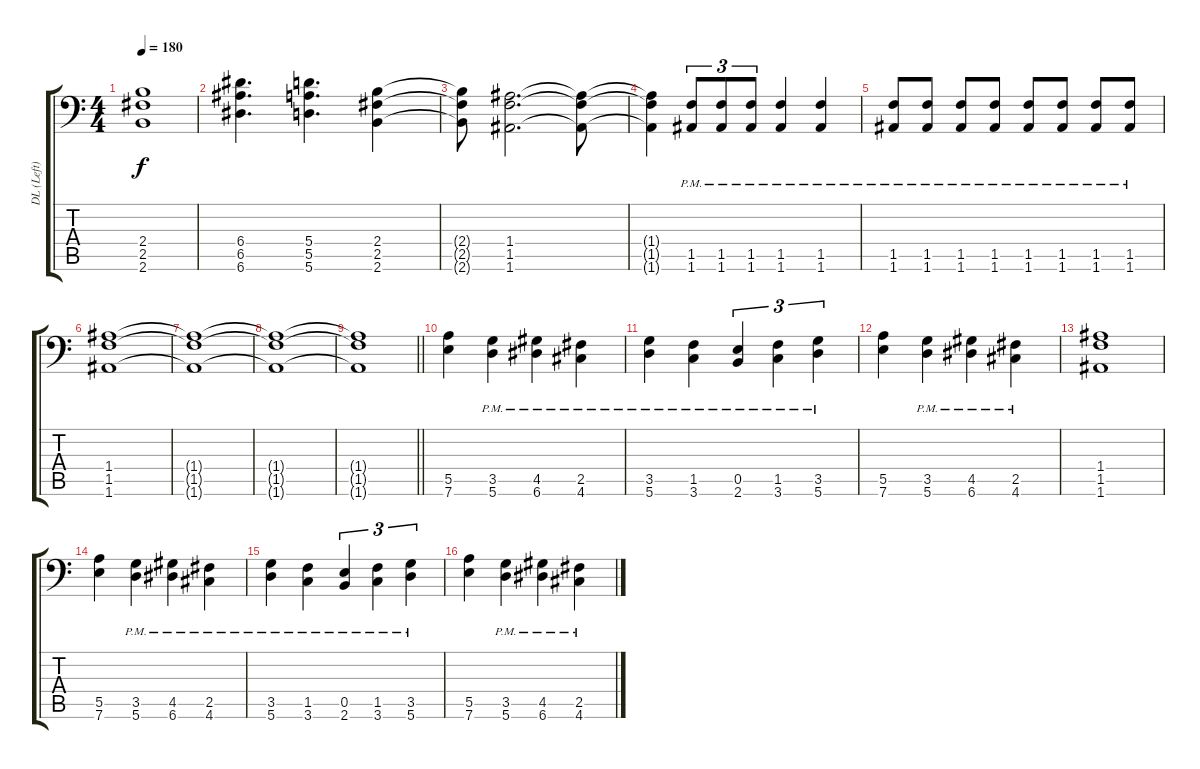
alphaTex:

\track ("DL (Left)" "DL (Left)") {instrument distortionguitar}
\staff {score tabs}
\tuning (B3 Gb3 D3 A2 E2 A1) {hide}
\ts (4 4)
\tempo 180
\clef f4
\ks c
(2.4{t} 2.5{t} 2.6{t}).1{dy f} |
(6.4 6.5 6.6).4{d} (5.4 5.5 5.6).4{d} (2.4 2.5 2.6).4 |
(2.4{t} 2.5{t} 2.6{t}).8 (1.4 1.5 1.6).2{d} (1.4{t} 1.5{t} 1.6{t}).8 |
(1.4{t} 1.5{t} 1.6{t}).4 (1.5{pm} 1.6{pm}).8{tu (3 2)} (1.5{pm} 1.6{pm}).8{tu (3 2)} (1.5{pm} 1.6{pm}).8{tu (3 2)} (1.5{pm} 1.6{pm}).4 (1.5{pm} 1.6{pm}).4 |
(1.5{pm} 1.6{pm}).8 (1.5{pm} 1.6{pm}).8 (1.5{pm} 1.6{pm}).8 (1.5{pm} 1.6{pm}).8 (1.5{pm} 1.6{pm}).8 (1.5{pm} 1.6{pm}).8 (1.5{pm} 1.6{pm}).8 (1.5{pm} 1.6{pm}).8 |
(1.4 1.5 1.6).1 |
(1.4{t} 1.5{t} 1.6{t}).1 |
(1.4{t} 1.5{t} 1.6{t}).1 |
\barLineRight lightlight
(1.4{t} 1.5{t} 1.6{t}).1 |
\section ("" "")
(5.5 7.6).4 (3.5{pm} 5.6{pm}).4 (4.5{pm} 6.6{pm}).4 (2.5{pm} 4.6{pm}).4 |
(3.5{pm} 5.6{pm}).4 (1.5{pm} 3.6{pm}).4 (0.5{pm} 2.6{pm}).4{tu (3 2)} (1.5{pm} 3.6{pm}).4{tu (3 2)} (3.5{pm} 5.6{pm}).4{tu (3 2)} |
(5.5 7.6).4 (3.5{pm} 5.6{pm}).4 (4.5{pm} 6.6{pm}).4 (2.5{pm} 4.6{pm}).4 |
(1.4 1.5 1.6).1 |
(5.5 7.6).4 (3.5{pm} 5.6{pm}).4 (4.5{pm} 6.6{pm}).4 (2.5{pm} 4.6{pm}).4 |
(3.5{pm} 5.6{pm}).4 (1.5{pm} 3.6{pm}).4 (0.5{pm} 2.6{pm}).4{tu (3 2)} (1.5{pm} 3.6{pm}).4{tu (3 2)} (3.5{pm} 5.6{pm}).4{tu (3 2)} |
(5.5 7.6).4 (3.5{pm} 5.6{pm}).4 (4.5{pm} 6.6{pm}).4 (2.5{pm} 4.6{pm}).4
